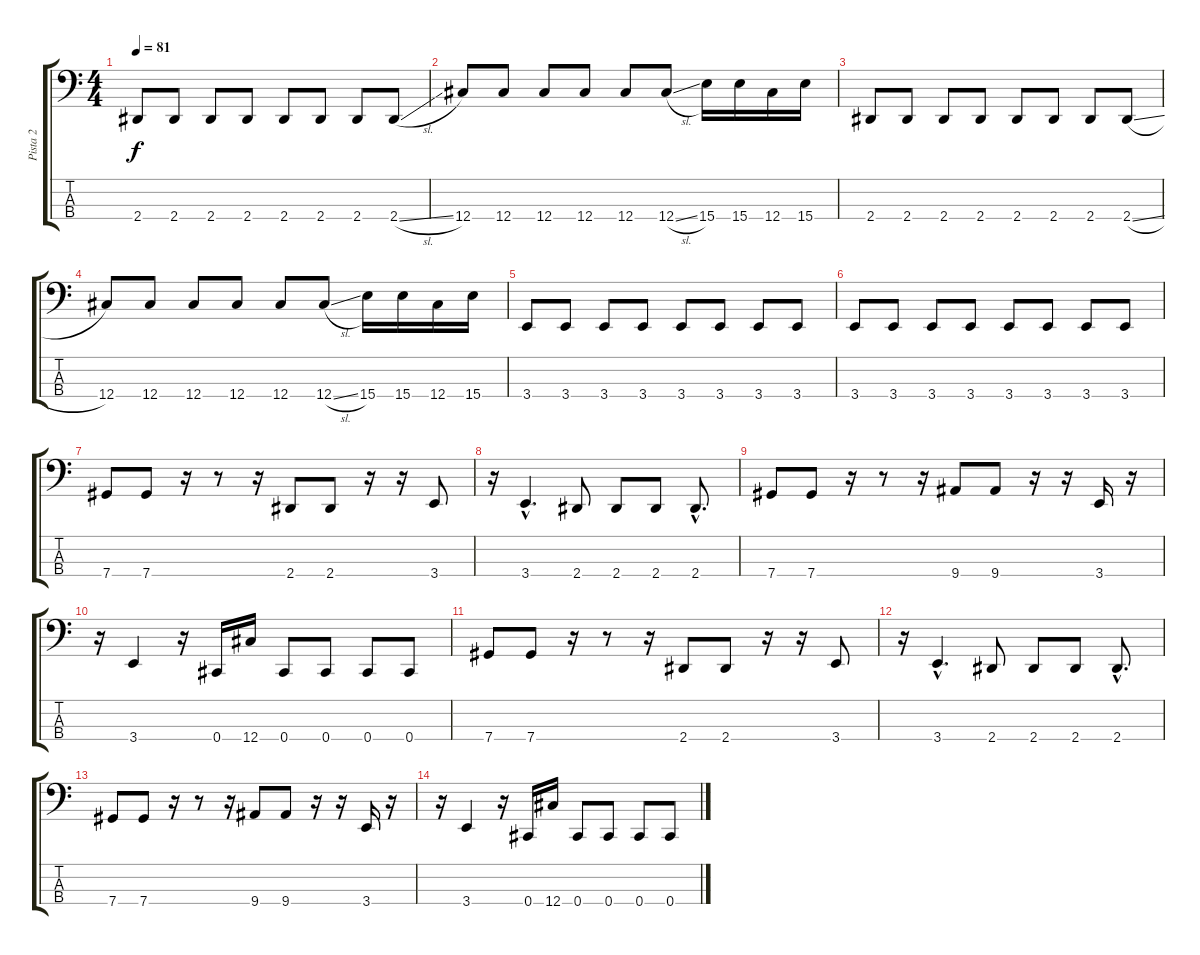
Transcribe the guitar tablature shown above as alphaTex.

\track ("Pista 2" "Pista 2") {instrument electricbasspick}
\staff {score tabs}
\tuning (Gb2 Db2 Ab1 Db1) {hide}
\ts (4 4)
\tempo 81
\clef f4
\ks c
2.4.8{dy f} 2.4.8 2.4.8 2.4.8 2.4.8 2.4.8 2.4.8 2.4{sl}.8 |
12.4.8 12.4.8 12.4.8 12.4.8 12.4.8 12.4{sl}.8 15.4.16 15.4.16 12.4.16 15.4.16 |
2.4.8 2.4.8 2.4.8 2.4.8 2.4.8 2.4.8 2.4.8 2.4{sl}.8 |
12.4.8 12.4.8 12.4.8 12.4.8 12.4.8 12.4{sl}.8 15.4.16 15.4.16 12.4.16 15.4.16 |
3.4.8 3.4.8 3.4.8 3.4.8 3.4.8 3.4.8 3.4.8 3.4.8 |
3.4.8 3.4.8 3.4.8 3.4.8 3.4.8 3.4.8 3.4.8 3.4.8 |
7.4.8 7.4.8 r.16 r.8 r.16 2.4.8 2.4.8 r.16 r.16 3.4.8 |
r.16 3.4{hac}.4{d} 2.4.8 2.4.8 2.4.8 2.4{hac}.8{d} |
7.4.8 7.4.8 r.16 r.8 r.16 9.4.8 9.4.8 r.16 r.16 3.4.16 r.16 |
r.16 3.4.4 r.16 0.4.16 12.4.16 0.4.8 0.4.8 0.4.8 0.4.8 |
7.4.8 7.4.8 r.16 r.8 r.16 2.4.8 2.4.8 r.16 r.16 3.4.8 |
r.16 3.4{hac}.4{d} 2.4.8 2.4.8 2.4.8 2.4{hac}.8{d} |
7.4.8 7.4.8 r.16 r.8 r.16 9.4.8 9.4.8 r.16 r.16 3.4.16 r.16 |
r.16 3.4.4 r.16 0.4.16 12.4.16 0.4.8 0.4.8 0.4.8 0.4.8
